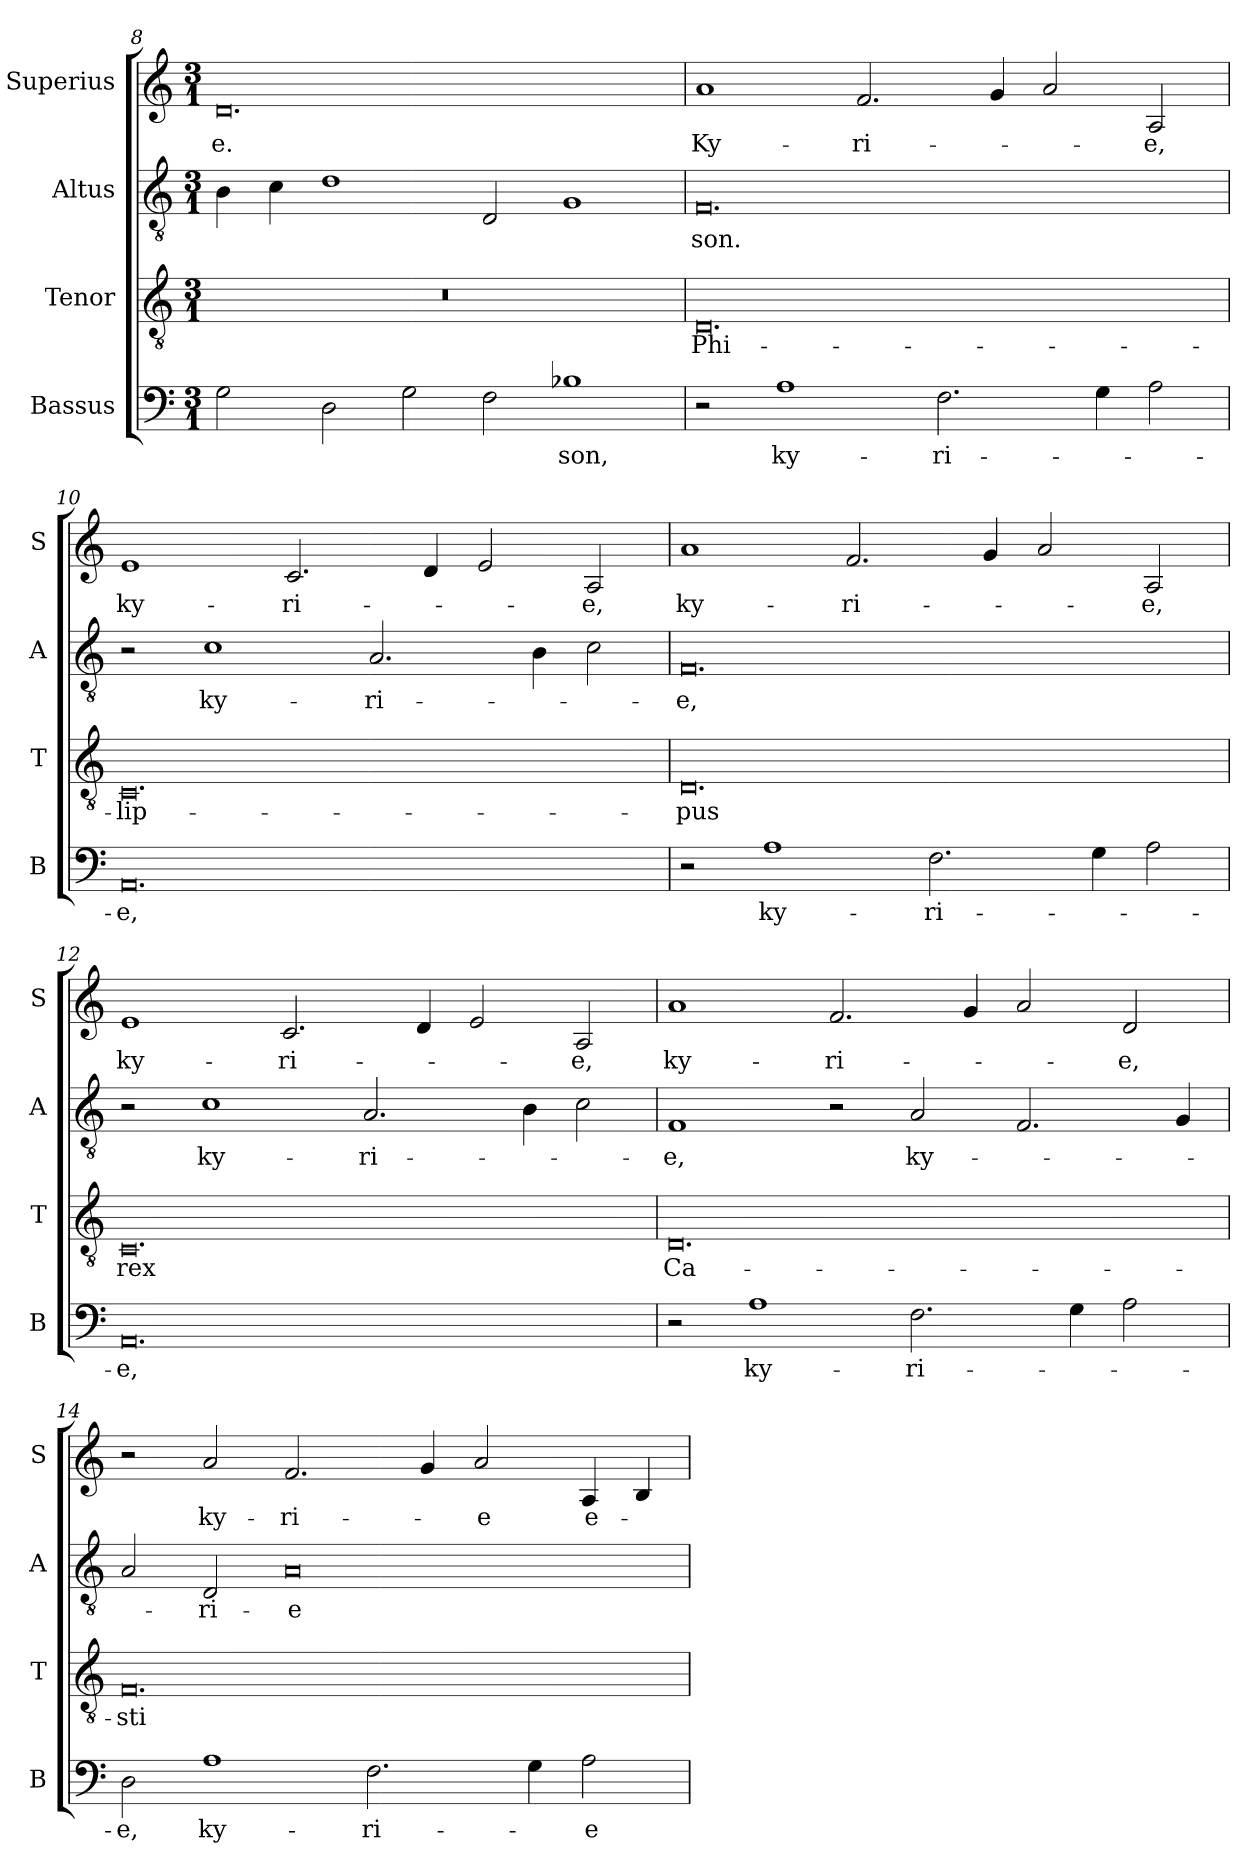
**kern	**text	**kern	**text	**kern	**text	**kern	**text
*part4	*part4	*part3	*part3	*part2	*part2	*part1	*part1
*staff4	*staff4	*staff3	*staff3	*staff2	*staff2	*staff1	*staff1
*I"Bassus	*	*I"Tenor	*	*I"Altus	*	*I"Superius	*
*I'B	*	*I'T	*	*I'A	*	*I'S	*
*clefF4	*	*clefGv2	*	*clefGv2	*	*clefG2	*
*k[]	*	*k[]	*	*k[]	*	*k[]	*
*M3/1	*	*M3/1	*	*M3/1	*	*M3/1	*
=8	=8	=8	=8	=8	=8	=8	=8
2G\	.	0.r	.	4B\	.	0.d	-e.
.	.	.	.	4c\	.	.	.
2D\	.	.	.	1d	.	.	.
2G\	.	.	.	.	.	.	.
2F\	.	.	.	2D/	.	.	.
1B-X	-son,	.	.	1G	.	.	.
=9	=9	=9	=9	=9	=9	=9	=9
2r	.	0.D	Phi-	0.F	-son.	1a	Ky-
1A	ky-	.	.	.	.	.	.
.	.	.	.	.	.	2.f/	-ri-
2.F\	-ri-	.	.	.	.	.	.
.	.	.	.	.	.	4g/	.
.	.	.	.	.	.	2a/	.
4G\	.	.	.	.	.	.	.
2A\	.	.	.	.	.	2A/	-e,
=10	=10	=10	=10	=10	=10	=10	=10
0.AA	-e,	0.C	-lip-	2r	.	1e	ky-
.	.	.	.	1c	ky-	.	.
.	.	.	.	.	.	2.c/	-ri-
.	.	.	.	2.A/	-ri-	.	.
.	.	.	.	.	.	4d/	.
.	.	.	.	.	.	2e/	.
.	.	.	.	4B\	.	.	.
.	.	.	.	2c\	.	2A/	-e,
=11	=11	=11	=11	=11	=11	=11	=11
2r	.	0.D	-pus	0.F	-e,	1a	ky-
1A	ky-	.	.	.	.	.	.
.	.	.	.	.	.	2.f/	-ri-
2.F\	-ri-	.	.	.	.	.	.
.	.	.	.	.	.	4g/	.
.	.	.	.	.	.	2a/	.
4G\	.	.	.	.	.	.	.
2A\	.	.	.	.	.	2A/	-e,
=12	=12	=12	=12	=12	=12	=12	=12
0.AA	-e,	0.C	rex	2r	.	1e	ky-
.	.	.	.	1c	ky-	.	.
.	.	.	.	.	.	2.c/	-ri-
.	.	.	.	2.A/	-ri-	.	.
.	.	.	.	.	.	4d/	.
.	.	.	.	.	.	2e/	.
.	.	.	.	4B\	.	.	.
.	.	.	.	2c\	.	2A/	-e,
=13	=13	=13	=13	=13	=13	=13	=13
2r	.	0.D	Ca-	1F	-e,	1a	ky-
1A	ky-	.	.	.	.	.	.
.	.	.	.	2r	.	2.f/	-ri-
2.F\	-ri-	.	.	2A/	ky-	.	.
.	.	.	.	.	.	4g/	.
.	.	.	.	2.F/	.	2a/	.
4G\	.	.	.	.	.	.	.
2A\	.	.	.	.	.	2d/	-e,
.	.	.	.	4G/	.	.	.
=14	=14	=14	=14	=14	=14	=14	=14
2D\	-e,	0.F	-sti-	2A/	.	2r	.
1A	ky-	.	.	2D/	-ri-	2a/	ky-
.	.	.	.	0A	-e	2.f/	-ri-
2.F\	-ri-	.	.	.	.	.	.
.	.	.	.	.	.	4g/	.
.	.	.	.	.	.	2a/	-e
4G\	.	.	.	.	.	.	.
2A\	-e	.	.	.	.	4A/	e-
.	.	.	.	.	.	4B/	.
=	=	=	=	=	=	=	=
*-	*-	*-	*-	*-	*-	*-	*-
